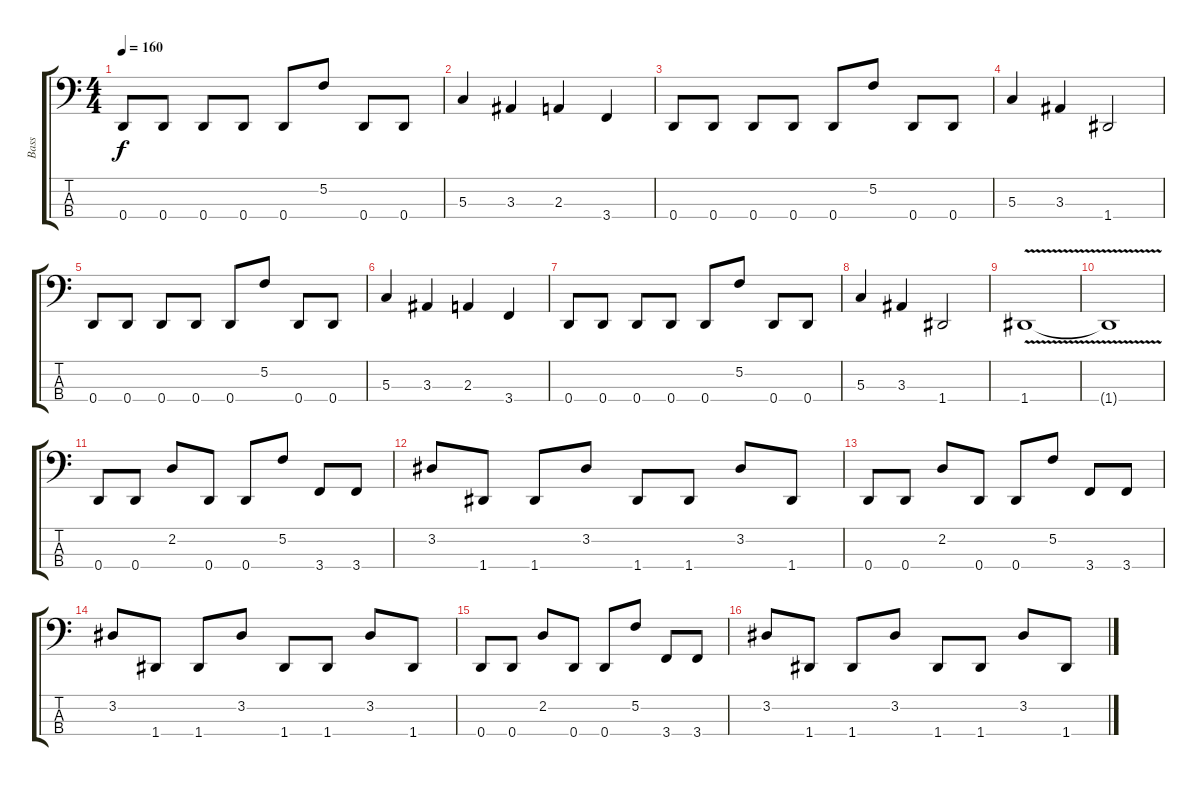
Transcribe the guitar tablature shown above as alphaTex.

\track ("Bass" "Bass") {instrument electricbassfinger}
\staff {score tabs}
\tuning (F2 C2 G1 D1) {hide}
\ts (4 4)
\tempo 160
\clef f4
\ks c
0.4.8{dy f} 0.4.8 0.4.8 0.4.8 0.4.8 5.2.8 0.4.8 0.4.8 |
5.3.4 3.3.4 2.3.4 3.4.4 |
0.4.8 0.4.8 0.4.8 0.4.8 0.4.8 5.2.8 0.4.8 0.4.8 |
5.3.4 3.3.4 1.4.2 |
0.4.8 0.4.8 0.4.8 0.4.8 0.4.8 5.2.8 0.4.8 0.4.8 |
5.3.4 3.3.4 2.3.4 3.4.4 |
0.4.8 0.4.8 0.4.8 0.4.8 0.4.8 5.2.8 0.4.8 0.4.8 |
5.3.4 3.3.4 1.4.2 |
1.4{v}.1 |
1.4{t}.1 |
0.4.8 0.4.8 2.2.8 0.4.8 0.4.8 5.2.8 3.4.8 3.4.8 |
3.2.8 1.4.8 1.4.8 3.2.8 1.4.8 1.4.8 3.2.8 1.4.8 |
0.4.8 0.4.8 2.2.8 0.4.8 0.4.8 5.2.8 3.4.8 3.4.8 |
3.2.8 1.4.8 1.4.8 3.2.8 1.4.8 1.4.8 3.2.8 1.4.8 |
0.4.8 0.4.8 2.2.8 0.4.8 0.4.8 5.2.8 3.4.8 3.4.8 |
3.2.8 1.4.8 1.4.8 3.2.8 1.4.8 1.4.8 3.2.8 1.4.8
